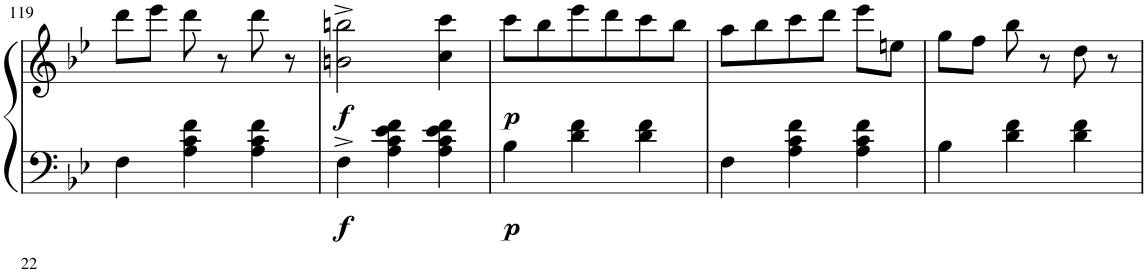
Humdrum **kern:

**kern	**dynam	**kern	**dynam
*part2	*part2	*part1	*part1
*staff2	*staff2	*staff1	*staff1
*I"Piano, La Diva	*	*I"Piano, Entracte 2	*
!!LO:PB:g=z
*clefF4	*	*clefG2	*
*k[b-e-]	*	*k[b-e-]	*
*M3/4	*	*M3/4	*
=119	=119	=119	=119
4F\	.	8ddd\L	.
.	.	8eee-\J	.
4A\ 4c\ 4f\	.	8ddd\	.
.	.	8r	.
4A\ 4c\ 4f\	.	8ddd\	.
.	.	8r	.
=120	=120	=120	=120
!	!LO:DY:b	!	!LO:DY:b
4F^\	f	2bn\^ 2bbn\^	f
4A\ 4c\ 4e-\ 4f\	.	.	.
4A\ 4c\ 4e-\ 4f\	.	4cc\ 4ccc\	.
=121	=121	=121	=121
!	!LO:DY:b	!	!LO:DY:b
4B-\	p	8ccc\L	p
.	.	8bb-\	.
4d\ 4f\	.	8eee-\	.
.	.	8ddd\	.
4d\ 4f\	.	8ccc\	.
.	.	8bb-\J	.
=122	=122	=122	=122
4F\	.	8aa\L	.
.	.	8bb-\	.
4A\ 4c\ 4f\	.	8ccc\	.
.	.	8ddd\J	.
4A\ 4c\ 4f\	.	8eee-\L	.
.	.	8een\J	.
=123	=123	=123	=123
4B-\	.	8gg\L	.
.	.	8ff\J	.
4d\ 4f\	.	8bb-\	.
.	.	8r	.
4d\ 4f\	.	8dd\	.
.	.	8r	.
=	=	=	=
*-	*-	*-	*-
